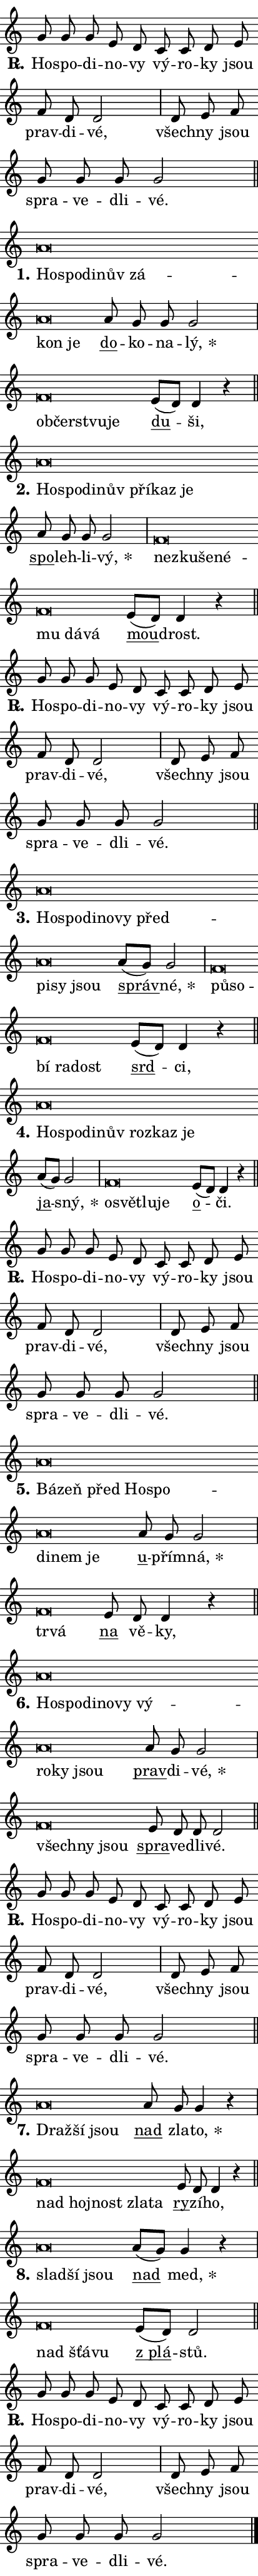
\version "2.22.1"
\header { tagline = "" }
\paper {
  indent = 0\cm
  top-margin = 0\cm
  right-margin = 0\cm
  bottom-margin = 0\cm
  left-margin = 0\cm
  paper-width = 7\cm
  page-breaking = #ly:one-page-breaking
  system-system-spacing.basic-distance = #11
  score-system-spacing.basic-distance = #11
  ragged-last = ##f
}


%% Author: Thomas Morley
%% https://lists.gnu.org/archive/html/lilypond-user/2020-05/msg00002.html
#(define (line-position grob)
"Returns position of @var[grob} in current system:
   @code{'start}, if at first time-step
   @code{'end}, if at last time-step
   @code{'middle} otherwise
"
  (let* ((col (ly:item-get-column grob))
         (ln (ly:grob-object col 'left-neighbor))
         (rn (ly:grob-object col 'right-neighbor))
         (col-to-check-left (if (ly:grob? ln) ln col))
         (col-to-check-right (if (ly:grob? rn) rn col))
         (break-dir-left
           (and
             (ly:grob-property col-to-check-left 'non-musical #f)
             (ly:item-break-dir col-to-check-left)))
         (break-dir-right
           (and
             (ly:grob-property col-to-check-right 'non-musical #f)
             (ly:item-break-dir col-to-check-right))))
        (cond ((eqv? 1 break-dir-left) 'start)
              ((eqv? -1 break-dir-right) 'end)
              (else 'middle))))

#(define (tranparent-at-line-position vctor)
  (lambda (grob)
  "Relying on @code{line-position} select the relevant enry from @var{vctor}.
Used to determine transparency,"
    (case (line-position grob)
      ((end) (not (vector-ref vctor 0)))
      ((middle) (not (vector-ref vctor 1)))
      ((start) (not (vector-ref vctor 2))))))

noteHeadBreakVisibility =
#(define-music-function (break-visibility)(vector?)
"Makes @code{NoteHead}s transparent relying on @var{break-visibility}"
#{
  \override NoteHead.transparent =
    #(tranparent-at-line-position break-visibility)
#})

#(define delete-ledgers-for-transparent-note-heads
  (lambda (grob)
    "Reads whether a @code{NoteHead} is transparent.
If so this @code{NoteHead} is removed from @code{'note-heads} from
@var{grob}, which is supposed to be @code{LedgerLineSpanner}.
As a result ledgers are not printed for this @code{NoteHead}"
    (let* ((nhds-array (ly:grob-object grob 'note-heads))
           (nhds-list
             (if (ly:grob-array? nhds-array)
                 (ly:grob-array->list nhds-array)
                 '()))
           ;; Relies on the transparent-property being done before
           ;; Staff.LedgerLineSpanner.after-line-breaking is executed.
           ;; This is fragile ...
           (to-keep
             (remove
               (lambda (nhd)
                 (ly:grob-property nhd 'transparent #f))
               nhds-list)))
      ;; TODO find a better method to iterate over grob-arrays, similiar
      ;; to filter/remove etc for lists
      ;; For now rebuilt from scratch
      (set! (ly:grob-object grob 'note-heads)  '())
      (for-each
        (lambda (nhd)
          (ly:pointer-group-interface::add-grob grob 'note-heads nhd))
        to-keep))))

hideNotes = {
  \noteHeadBreakVisibility #begin-of-line-visible
}
unHideNotes = {
  \noteHeadBreakVisibility #all-visible
}

% work-around for resetting accidentals
% https://lilypond.org/doc/v2.23/Documentation/notation/displaying-rhythms#unmetered-music
cadenzaMeasure = {
  \cadenzaOff
  \partial 1024 s1024
  \cadenzaOn
}

#(define-markup-command (accent layout props text) (markup?)
  "Underline accented syllable"
  (interpret-markup layout props
    #{\markup \override #'(offset . 4.3) \underline { #text }#}))

responsum = \markup \concat {
  "R" \hspace #-1.05 \path #0.1 #'((moveto 0 0.07) (lineto 0.9 0.8)) \hspace #0.05 "."
}

\layout {
    \context {
        \Staff
        \remove "Time_signature_engraver"
        \override LedgerLineSpanner.after-line-breaking = #delete-ledgers-for-transparent-note-heads
    }
    \context {
        \Voice {
            \override NoteHead.output-attributes = #'((class . "notehead"))
            \override Hairpin.height = #0.55
        }
    }
    \context {
        \Lyrics {
            \override StanzaNumber.output-attributes = #'((class . "stanzanumber"))
            \override LyricSpace.minimum-distance = #0.9
            \override LyricText.font-name = #"TeX Gyre Schola"
            \override LyricText.font-size = 1
            \override StanzaNumber.font-name = #"TeX Gyre Schola Bold"
            \override StanzaNumber.font-size = 1
        }
    }
}

% magnetic-lyrics.ily
%
%   written by
%     Jean Abou Samra <jean@abou-samra.fr>
%     Werner Lemberg <wl@gnu.org>
%
%   adapted by
%     Jiri Hon <jiri.hon@gmail.com>
%
% Version 2022-Apr-15

% https://www.mail-archive.com/lilypond-user@gnu.org/msg149350.html

#(define (Left_hyphen_pointer_engraver context)
   "Collect syllable-hyphen-syllable occurrences in lyrics and store
them in properties.  This engraver only looks to the left.  For
example, if the lyrics input is @code{foo -- bar}, it does the
following.

@itemize @bullet
@item
Set the @code{text} property of the @code{LyricHyphen} grob between
@q{foo} and @q{bar} to @code{foo}.

@item
Set the @code{left-hyphen} property of the @code{LyricText} grob with
text @q{foo} to the @code{LyricHyphen} grob between @q{foo} and
@q{bar}.
@end itemize

Use this auxiliary engraver in combination with the
@code{lyric-@/text::@/apply-@/magnetic-@/offset!} hook."
   (let ((hyphen #f)
         (text #f))
     (make-engraver
      (acknowledgers
       ((lyric-syllable-interface engraver grob source-engraver)
        (set! text grob)))
      (end-acknowledgers
       ((lyric-hyphen-interface engraver grob source-engraver)
        ;(when (not (grob::has-interface grob 'lyric-space-interface))
          (set! hyphen grob)));)
      ((stop-translation-timestep engraver)
       (when (and text hyphen)
         (ly:grob-set-object! text 'left-hyphen hyphen))
       (set! text #f)
       (set! hyphen #f)))))

#(define (lyric-text::apply-magnetic-offset! grob)
   "If the space between two syllables is less than the value in
property @code{LyricText@/.details@/.squash-threshold}, move the right
syllable to the left so that it gets concatenated with the left
syllable.

Use this function as a hook for
@code{LyricText@/.after-@/line-@/breaking} if the
@code{Left_@/hyphen_@/pointer_@/engraver} is active."
   (let ((hyphen (ly:grob-object grob 'left-hyphen #f)))
     (when hyphen
       (let ((left-text (ly:spanner-bound hyphen LEFT)))
         (when (grob::has-interface left-text 'lyric-syllable-interface)
           (let* ((common (ly:grob-common-refpoint grob left-text X))
                  (this-x-ext (ly:grob-extent grob common X))
                  (left-x-ext
                   (begin
                     ;; Trigger magnetism for left-text.
                     (ly:grob-property left-text 'after-line-breaking)
                     (ly:grob-extent left-text common X)))
                  ;; `delta` is the gap width between two syllables.
                  (delta (- (interval-start this-x-ext)
                            (interval-end left-x-ext)))
                  (details (ly:grob-property grob 'details))
                  (threshold (assoc-get 'squash-threshold details 0.2)))
             (when (< delta threshold)
               (let* (;; We have to manipulate the input text so that
                      ;; ligatures crossing syllable boundaries are not
                      ;; disabled.  For languages based on the Latin
                      ;; script this is essentially a beautification.
                      ;; However, for non-Western scripts it can be a
                      ;; necessity.
                      (lt (ly:grob-property left-text 'text))
                      (rt (ly:grob-property grob 'text))
                      (is-space (grob::has-interface hyphen 'lyric-space-interface))
                      (space (if is-space " " ""))
                      (space-markup (grob-interpret-markup grob " "))
                      (space-size (interval-length (ly:stencil-extent space-markup X)))
                      (extra-delta (if is-space space-size 0))
                      ;; Append new syllable.
                      (ltrt-space (if (and (string? lt) (string? rt))
                                (string-append lt space rt)
                                (make-concat-markup (list lt space rt))))
                      ;; Right-align `ltrt` to the right side.
                      (ltrt-space-markup (grob-interpret-markup
                               grob
                               (make-translate-markup
                                (cons (interval-length this-x-ext) 0)
                                (make-right-align-markup ltrt-space)))))
                 (begin
                   ;; Don't print `left-text`.
                   (ly:grob-set-property! left-text 'stencil #f)
                   ;; Set text and stencil (which holds all collected
                   ;; syllables so far) and shift it to the left.
                   (ly:grob-set-property! grob 'text ltrt-space)
                   (ly:grob-set-property! grob 'stencil ltrt-space-markup)
                   (ly:grob-translate-axis! grob (- (- delta extra-delta)) X))))))))))


#(define (lyric-hyphen::displace-bounds-first grob)
   ;; Make very sure this callback isn't triggered too early.
   (let ((left (ly:spanner-bound grob LEFT))
         (right (ly:spanner-bound grob RIGHT)))
     (ly:grob-property left 'after-line-breaking)
     (ly:grob-property right 'after-line-breaking)
     (ly:lyric-hyphen::print grob)))

squashThreshold = #0.4

\layout {
  \context {
    \Lyrics
    \consists #Left_hyphen_pointer_engraver
    \override LyricText.after-line-breaking =
      #lyric-text::apply-magnetic-offset!
    \override LyricHyphen.stencil = #lyric-hyphen::displace-bounds-first
    \override LyricText.details.squash-threshold = \squashThreshold
    \override LyricHyphen.minimum-distance = 0
    \override LyricHyphen.minimum-length = \squashThreshold
  }
}

squash = \override LyricText.details.squash-threshold = 9999
unSquash = \override LyricText.details.squash-threshold = \squashThreshold

left = \override LyricText.self-alignment-X = #LEFT
unLeft = \revert LyricText.self-alignment-X

starOffset = #(lambda (grob) 
                (let ((x_offset (ly:self-alignment-interface::aligned-on-x-parent grob)))
                  (if (= x_offset 0) 0 (+ x_offset 1.2))))

star = #(define-music-function (syllable)(string?)
"Append star separator at the end of a syllable"
#{
  \once \override LyricText.X-offset = #starOffset
  \lyricmode { \markup {
    #syllable
    \override #'((font-name . "TeX Gyre Schola Bold")) \hspace #0.2 \lower #0.65 \larger "*"
  } }
#})

starAccent = #(define-music-function (syllable)(string?)
"Append star separator at the end of a syllable and make accent"
#{
  \once \override LyricText.X-offset = #starOffset
  \lyricmode { \markup {
    \accent #syllable
    \override #'((font-name . "TeX Gyre Schola Bold")) \hspace #0.2 \lower #0.65 \larger "*"
  } }
#})

breath = #(define-music-function (syllable)(string?)
"Append breathing indicator at the end of a syllable"
#{
  \lyricmode { \markup { #syllable "+" } }
#})

optionalBreath = #(define-music-function (syllable)(string?)
"Append optional breathing indicator at the end of a syllable"
#{
  \lyricmode { \markup { #syllable "(+)" } }
#})


\score {
    <<
        \new Voice = "melody" { \cadenzaOn \key c \major \relative { g'8 g g e d \bar "" c c d e \bar "" f d d2 \cadenzaMeasure \bar "|" d8 e f \bar "" g g g g2 \cadenzaMeasure \bar "||" \break }
\relative { a'\breve*1/16 \hideNotes \breve*1/16 \bar "" \breve*1/16 \bar "" \breve*1/16 \bar "" \breve*1/16 \bar "" \breve*1/16 \breve*1/16 \bar "" \unHideNotes \bar "" a8 g g g2 \cadenzaMeasure \bar "|" f\breve*1/16 \hideNotes \breve*1/16 \bar "" \breve*1/16 \breve*1/16 \bar "" \unHideNotes \bar "" e8[( d)] d4 r \cadenzaMeasure \bar "||" \break }
\relative { a'\breve*1/16 \hideNotes \breve*1/16 \bar "" \breve*1/16 \bar "" \breve*1/16 \bar "" \breve*1/16 \bar "" \breve*1/16 \breve*1/16 \bar "" \unHideNotes \bar "" a8 g g g2 \cadenzaMeasure \bar "|" f\breve*1/16 \hideNotes \breve*1/16 \bar "" \breve*1/16 \bar "" \breve*1/16 \bar "" \breve*1/16 \bar "" \breve*1/16 \breve*1/16 \bar "" \unHideNotes \bar "" e8[( d)] d4 r \cadenzaMeasure \bar "||" \break }
\relative { g'8 g g e d \bar "" c c d e \bar "" f d d2 \cadenzaMeasure \bar "|" d8 e f \bar "" g g g g2 \cadenzaMeasure \bar "||" \break }
\relative { a'\breve*1/16 \hideNotes \breve*1/16 \bar "" \breve*1/16 \bar "" \breve*1/16 \bar "" \breve*1/16 \bar "" \breve*1/16 \bar "" \breve*1/16 \bar "" \breve*1/16 \breve*1/16 \bar "" \unHideNotes \bar "" a8[( g)] g2 \cadenzaMeasure \bar "|" f\breve*1/16 \hideNotes \breve*1/16 \bar "" \breve*1/16 \bar "" \breve*1/16 \breve*1/16 \bar "" \unHideNotes \bar "" e8[( d)] d4 r \cadenzaMeasure \bar "||" \break }
\relative { a'\breve*1/16 \hideNotes \breve*1/16 \bar "" \breve*1/16 \bar "" \breve*1/16 \bar "" \breve*1/16 \bar "" \breve*1/16 \breve*1/16 \bar "" \unHideNotes \bar "" a8[( g)] g2 \cadenzaMeasure \bar "|" f\breve*1/16 \hideNotes \breve*1/16 \bar "" \breve*1/16 \breve*1/16 \bar "" \unHideNotes \bar "" e8[( d)] d4 r \cadenzaMeasure \bar "||" \break }
\relative { g'8 g g e d \bar "" c c d e \bar "" f d d2 \cadenzaMeasure \bar "|" d8 e f \bar "" g g g g2 \cadenzaMeasure \bar "||" \break }
\relative { a'\breve*1/16 \hideNotes \breve*1/16 \bar "" \breve*1/16 \bar "" \breve*1/16 \bar "" \breve*1/16 \bar "" \breve*1/16 \bar "" \breve*1/16 \breve*1/16 \bar "" \unHideNotes \bar "" a8 g g2 \cadenzaMeasure \bar "|" f\breve*1/16 \hideNotes \breve*1/16 \bar "" \unHideNotes \bar "" e8 d d4 r \cadenzaMeasure \bar "||" \break }
\relative { a'\breve*1/16 \hideNotes \breve*1/16 \bar "" \breve*1/16 \bar "" \breve*1/16 \bar "" \breve*1/16 \bar "" \breve*1/16 \bar "" \breve*1/16 \bar "" \breve*1/16 \breve*1/16 \bar "" \unHideNotes \bar "" a8 g g2 \cadenzaMeasure \bar "|" f\breve*1/16 \hideNotes \breve*1/16 \breve*1/16 \bar "" \unHideNotes \bar "" e8 d d d2 \cadenzaMeasure \bar "||" \break }
\relative { g'8 g g e d \bar "" c c d e \bar "" f d d2 \cadenzaMeasure \bar "|" d8 e f \bar "" g g g g2 \cadenzaMeasure \bar "||" \break }
\relative { a'\breve*1/16 \hideNotes \breve*1/16 \breve*1/16 \bar "" \unHideNotes \bar "" a8 g g4 r \cadenzaMeasure \bar "|" f\breve*1/16 \hideNotes \breve*1/16 \bar "" \breve*1/16 \bar "" \breve*1/16 \breve*1/16 \bar "" \unHideNotes \bar "" e8 d d4 r \cadenzaMeasure \bar "||" \break }
\relative { a'\breve*1/16 \hideNotes \breve*1/16 \breve*1/16 \bar "" \unHideNotes \bar "" a8[( g)] g4 r \cadenzaMeasure \bar "|" f\breve*1/16 \hideNotes \breve*1/16 \breve*1/16 \bar "" \unHideNotes \bar "" e8[( d)] d2 \cadenzaMeasure \bar "||" \break }
\relative { g'8 g g e d \bar "" c c d e \bar "" f d d2 \cadenzaMeasure \bar "|" d8 e f \bar "" g g g g2 \cadenzaMeasure \bar "||" \break } \bar "|." }
        \new Lyrics \lyricsto "melody" { \lyricmode { \set stanza = \responsum
Ho -- spo -- di -- no -- vy vý -- ro -- ky jsou prav -- di -- vé, všech -- ny jsou spra -- ve -- dli -- vé.
\set stanza = "1."
\left Ho -- \squash spo -- di -- nův zá -- kon je \unLeft \unSquash \markup \accent do -- ko -- na -- \star lý, \left ob -- \squash čerst -- vu -- je \unLeft \unSquash \markup \accent du -- ši,
\set stanza = "2."
\left Ho -- \squash spo -- di -- nův pří -- kaz je \unLeft \unSquash \markup \accent spo -- leh -- li -- \star vý, \left ne -- \squash zku -- še -- né -- mu dá -- vá \unLeft \unSquash \markup \accent mou -- drost.
\set stanza = \responsum
Ho -- spo -- di -- no -- vy vý -- ro -- ky jsou prav -- di -- vé, všech -- ny jsou spra -- ve -- dli -- vé.
\set stanza = "3."
\left Ho -- \squash spo -- di -- no -- vy před -- pi -- sy jsou \unLeft \unSquash \markup \accent správ -- \star né, \left pů -- \squash so -- bí ra -- dost \unLeft \unSquash \markup \accent srd -- ci,
\set stanza = "4."
\left Ho -- \squash spo -- di -- nův roz -- kaz je \unLeft \unSquash \markup \accent ja -- \star sný, \left o -- \squash svět -- lu -- je \unLeft \unSquash \markup \accent o -- či.
\set stanza = \responsum
Ho -- spo -- di -- no -- vy vý -- ro -- ky jsou prav -- di -- vé, všech -- ny jsou spra -- ve -- dli -- vé.
\set stanza = "5."
\left Bá -- \squash zeň před Ho -- spo -- di -- nem je \unLeft \unSquash \markup \accent u -- přím -- \star ná, \left tr -- \squash vá \unLeft \unSquash \markup \accent na vě -- ky,
\set stanza = "6."
\left Ho -- \squash spo -- di -- no -- vy vý -- ro -- ky jsou \unLeft \unSquash \markup \accent prav -- di -- \star vé, \left všech -- \squash ny jsou \unLeft \unSquash \markup \accent spra -- ve -- dli -- vé.
\set stanza = \responsum
Ho -- spo -- di -- no -- vy vý -- ro -- ky jsou prav -- di -- vé, všech -- ny jsou spra -- ve -- dli -- vé.
\set stanza = "7."
\left Draž -- \squash ší jsou \unLeft \unSquash \markup \accent nad zla -- \star to, \left nad \squash hoj -- nost zla -- ta \unLeft \unSquash \markup \accent ry -- zí -- ho,
\set stanza = "8."
\left slad -- \squash ší jsou \unLeft \unSquash \markup \accent nad \star med, \left nad \squash šťá -- vu \unLeft \unSquash \markup \accent "z plá" -- stů.
\set stanza = \responsum
Ho -- spo -- di -- no -- vy vý -- ro -- ky jsou prav -- di -- vé, všech -- ny jsou spra -- ve -- dli -- vé. } }
    >>
    \layout {}
}
